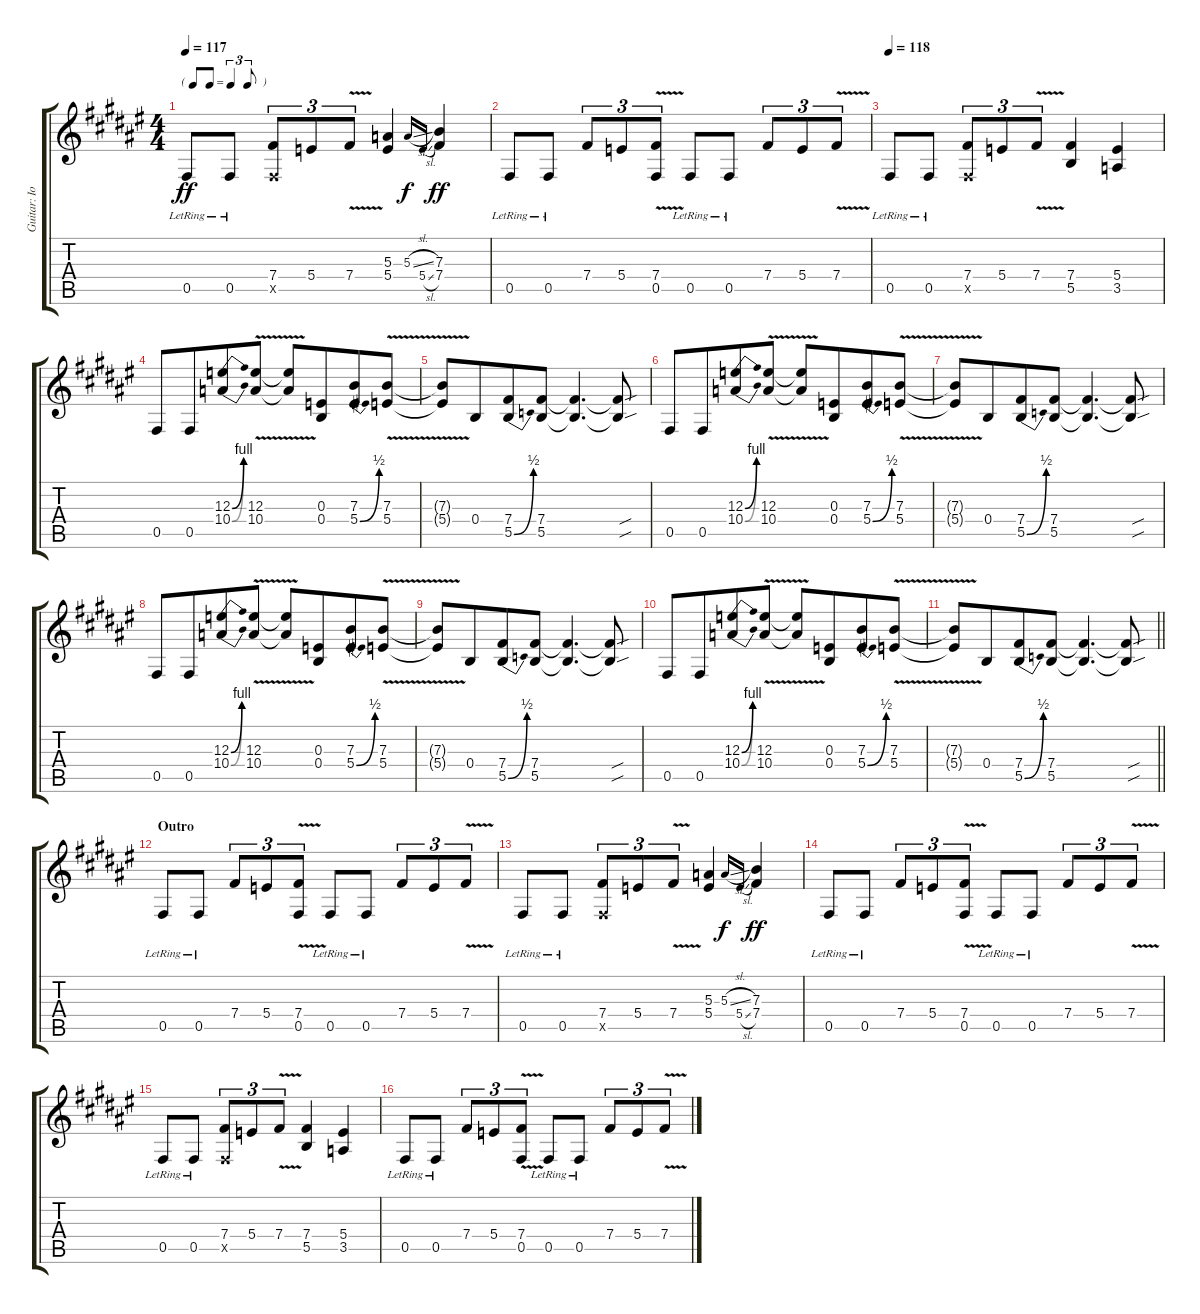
\track ("Guitar: Iommi" "Guitar: Io") {instrument distortionguitar}
\staff {score tabs}
\tuning (Db4 Ab3 E3 B2 Gb2 Db2) {hide}
\ts (4 4)
\tf triplet8th
\tempo 117
\clef g2
\ks f#
0.5{lr}.8{dy ff} 0.5{lr}.8 (7.4 0.5{x}).8{tu (3 2)} 5.4.8{tu (3 2)} 7.4{v}.8{tu (3 2)} (5.3 5.4).4 5.3{sl}.16{gr onbeat dy f} 5.4{sl}.16{gr onbeat} (7.3 7.4).4{dy ff} |
0.5{lr}.8 0.5{lr}.8 7.4.8{tu (3 2)} 5.4.8{tu (3 2)} (7.4{v} 0.5).8{tu (3 2)} 0.5{lr}.8 0.5{lr}.8 7.4.8{tu (3 2)} 5.4.8{tu (3 2)} 7.4{v}.8{tu (3 2)} |
\tempo 118
0.5{lr}.8 0.5{lr}.8 (7.4 0.5{x}).8{tu (3 2)} 5.4.8{tu (3 2)} 7.4{v}.8{tu (3 2)} (7.4 5.5).4 (5.4 3.5).4 |
0.5.8 0.5.8{beam merge} (12.3{be (bend 0 0 60 4)} 10.4{be (bend 0 0 60 4)}).8 (12.3 10.4{v}).8 (12.3{t} 10.4{t}).8 (0.3 0.4).8{beam merge} (7.3 5.4{be (bend 0 0 60 2)}).8 (7.3 5.4{v}).8 |
(7.3{t} 5.4{t}).8 0.4.8{beam merge} (7.4 5.5{be (bend 0 0 60 2)}).8 (7.4 5.5).8 (7.4{t} 5.5{t}).4{d} (7.4{sou t} 5.5{sou t}).8 |
0.5.8 0.5.8{beam merge} (12.3{be (bend 0 0 60 4)} 10.4{be (bend 0 0 60 4)}).8 (12.3 10.4{v}).8 (12.3{t} 10.4{t}).8 (0.3 0.4).8{beam merge} (7.3 5.4{be (bend 0 0 60 2)}).8 (7.3 5.4{v}).8 |
(7.3{t} 5.4{t}).8 0.4.8{beam merge} (7.4 5.5{be (bend 0 0 60 2)}).8 (7.4 5.5).8 (7.4{t} 5.5{t}).4{d} (7.4{sou t} 5.5{sou t}).8 |
0.5.8 0.5.8{beam merge} (12.3{be (bend 0 0 60 4)} 10.4{be (bend 0 0 60 4)}).8 (12.3 10.4{v}).8 (12.3{t} 10.4{t}).8 (0.3 0.4).8{beam merge} (7.3 5.4{be (bend 0 0 60 2)}).8 (7.3 5.4{v}).8 |
(7.3{t} 5.4{t}).8 0.4.8{beam merge} (7.4 5.5{be (bend 0 0 60 2)}).8 (7.4 5.5).8 (7.4{t} 5.5{t}).4{d} (7.4{sou t} 5.5{sou t}).8 |
0.5.8 0.5.8{beam merge} (12.3{be (bend 0 0 60 4)} 10.4{be (bend 0 0 60 4)}).8 (12.3 10.4{v}).8 (12.3{t} 10.4{t}).8 (0.3 0.4).8{beam merge} (7.3 5.4{be (bend 0 0 60 2)}).8 (7.3 5.4{v}).8 |
\barLineRight lightlight
(7.3{t} 5.4{t}).8 0.4.8{beam merge} (7.4 5.5{be (bend 0 0 60 2)}).8 (7.4 5.5).8 (7.4{t} 5.5{t}).4{d} (7.4{sou t} 5.5{sou t}).8 |
\section ("" "Outro")
0.5{lr}.8 0.5{lr}.8 7.4.8{tu (3 2)} 5.4.8{tu (3 2)} (7.4{v} 0.5).8{tu (3 2)} 0.5{lr}.8 0.5{lr}.8 7.4.8{tu (3 2)} 5.4.8{tu (3 2)} 7.4{v}.8{tu (3 2)} |
0.5{lr}.8 0.5{lr}.8 (7.4 0.5{x}).8{tu (3 2)} 5.4.8{tu (3 2)} 7.4{v}.8{tu (3 2)} (5.3 5.4).4 5.3{sl}.16{gr onbeat dy f} 5.4{sl}.16{gr onbeat} (7.3 7.4).4{dy ff} |
0.5{lr}.8 0.5{lr}.8 7.4.8{tu (3 2)} 5.4.8{tu (3 2)} (7.4{v} 0.5).8{tu (3 2)} 0.5{lr}.8 0.5{lr}.8 7.4.8{tu (3 2)} 5.4.8{tu (3 2)} 7.4{v}.8{tu (3 2)} |
0.5{lr}.8 0.5{lr}.8 (7.4 0.5{x}).8{tu (3 2)} 5.4.8{tu (3 2)} 7.4{v}.8{tu (3 2)} (7.4 5.5).4 (5.4 3.5).4 |
0.5{lr}.8 0.5{lr}.8 7.4.8{tu (3 2)} 5.4.8{tu (3 2)} (7.4{v} 0.5).8{tu (3 2)} 0.5{lr}.8 0.5{lr}.8 7.4.8{tu (3 2)} 5.4.8{tu (3 2)} 7.4{v}.8{tu (3 2)}
